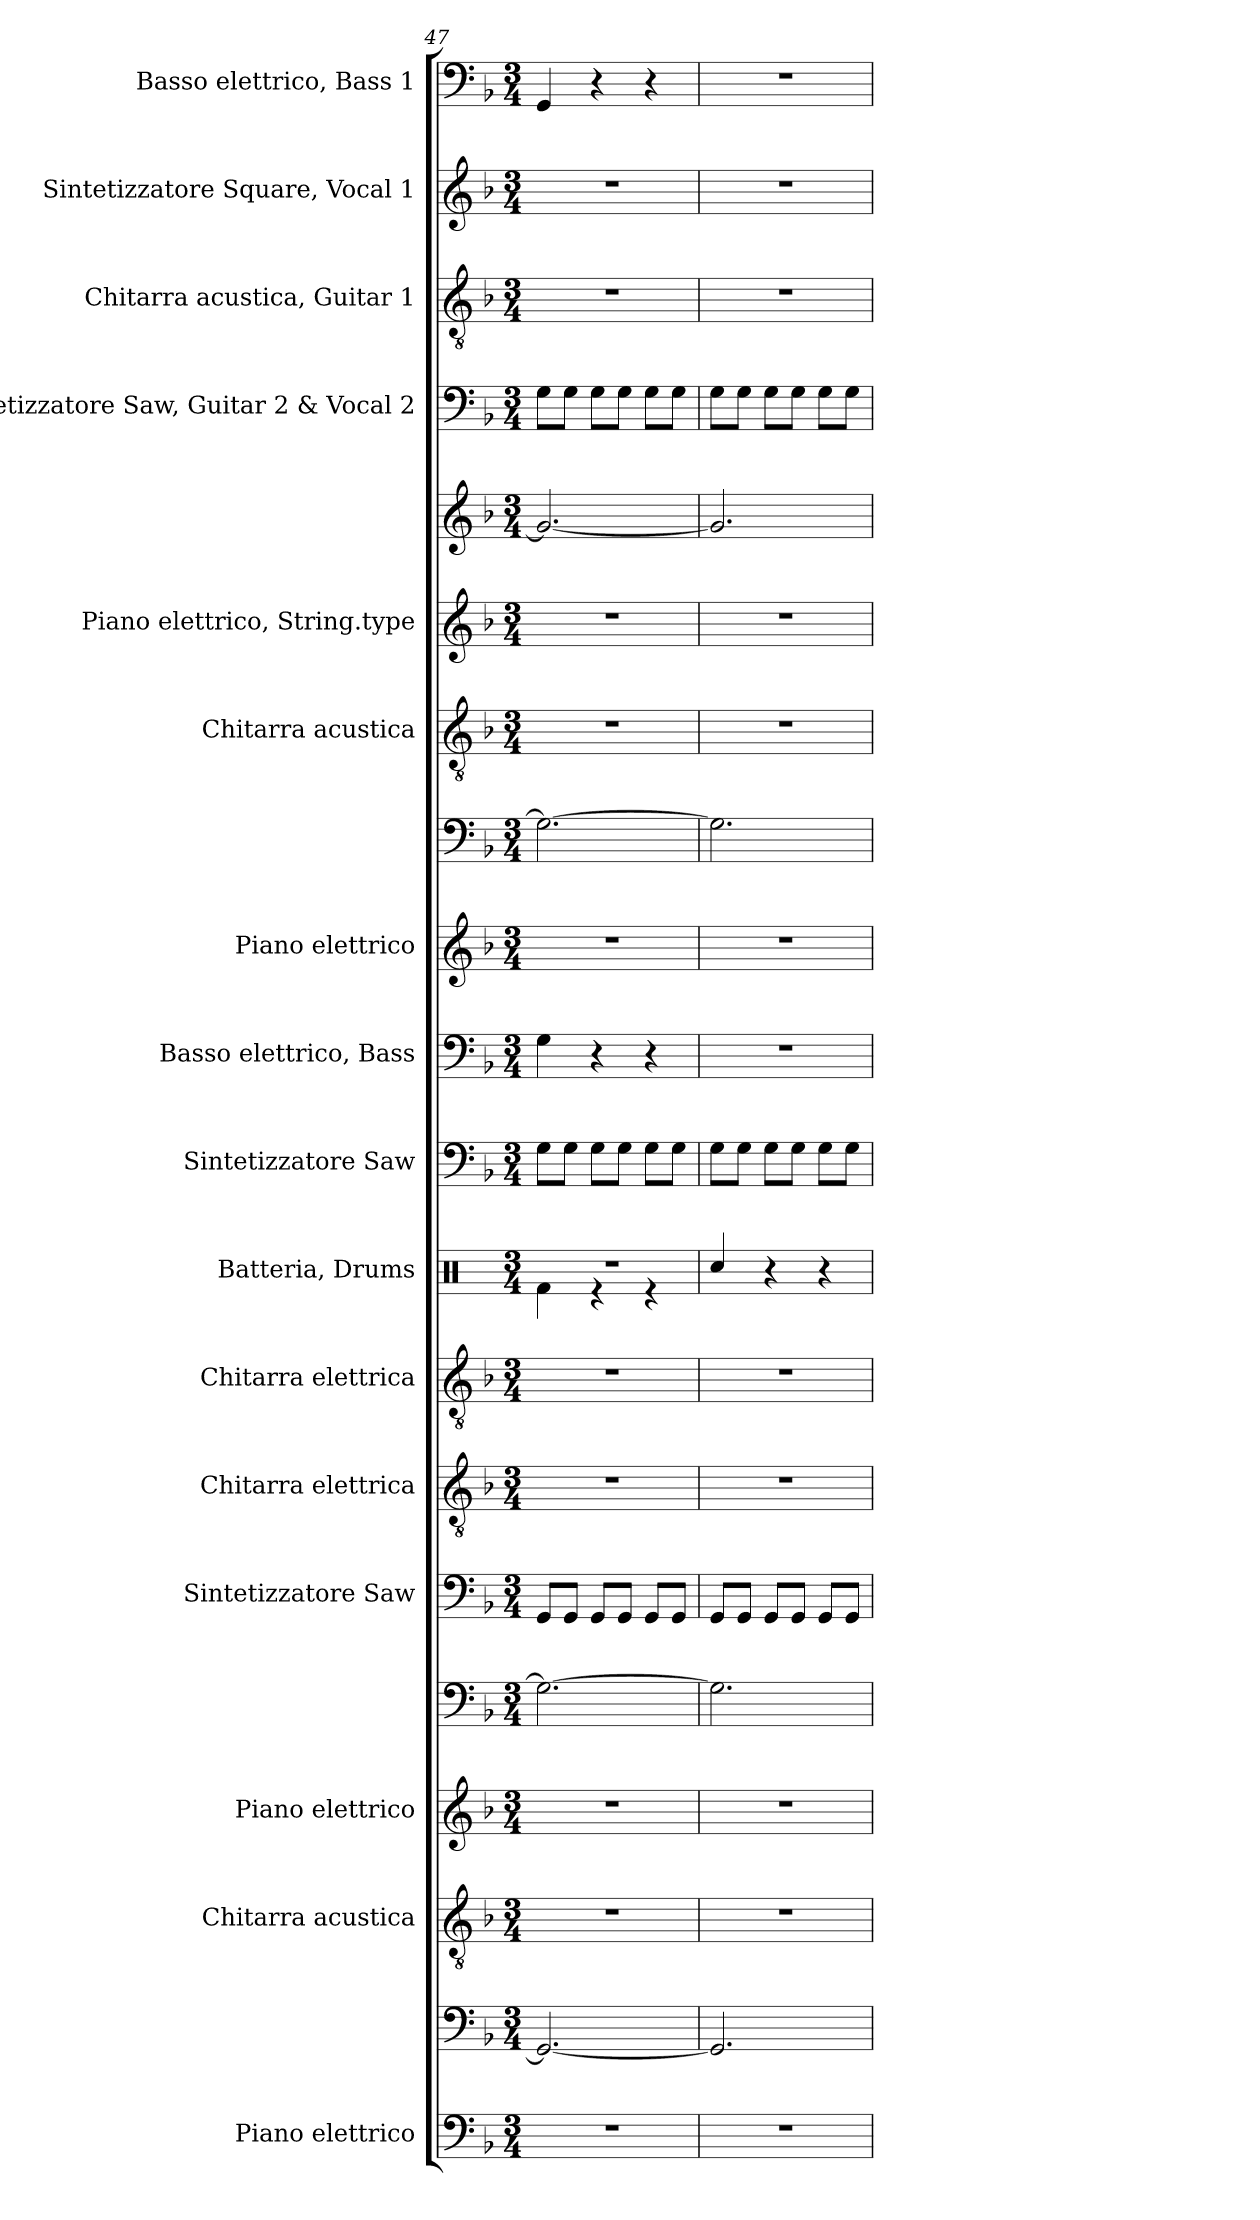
**kern	**kern	**kern	**kern	**kern	**kern	**kern	**kern	**kern	**kern	**kern	**kern	**kern	**kern	**kern	**kern	**kern	**kern	**kern	**kern
*part16	*part16	*part15	*part14	*part14	*part13	*part12	*part11	*part10	*part9	*part8	*part7	*part7	*part6	*part5	*part5	*part4	*part3	*part2	*part1
*staff20	*staff19	*staff18	*staff17	*staff16	*staff15	*staff14	*staff13	*staff12	*staff11	*staff10	*staff9	*staff8	*staff7	*staff6	*staff5	*staff4	*staff3	*staff2	*staff1
*I"Piano elettrico	*	*I"Chitarra acustica	*I"Piano elettrico	*	*I"Sintetizzatore Saw	*I"Chitarra elettrica	*I"Chitarra elettrica	*I"Batteria,  Drums	*I"Sintetizzatore Saw	*I"Basso elettrico,  Bass	*I"Piano elettrico	*	*I"Chitarra acustica	*I"Piano elettrico,  String.type	*	*I"Sintetizzatore Saw,  Guitar 2 &amp; Vocal 2	*I"Chitarra acustica,  Guitar 1	*I"Sintetizzatore Square,  Vocal 1	*I"Basso elettrico,  Bass 1
*	*	*	*	*	*I'Sint.	*I'Chit. el.	*I'Chit. el.	*I'Batt.	*I'Sint.	*I'B. el.	*	*	*	*	*	*I'Sint.	*	*I'Sint.	*I'B. el.
*clefF4	*clefF4	*clefGv2	*clefG2	*clefF4	*clefF4	*clefGv2	*clefGv2	*clefX	*clefF4	*clefF4	*clefG2	*clefF4	*clefGv2	*clefG2	*clefG2	*clefF4	*clefGv2	*clefG2	*clefF4
*	*	*	*	*	*	*	*	*	*	*ITrd7c12	*	*	*	*	*	*	*	*	*ITrd7c12
*k[b-]	*k[b-]	*k[b-]	*k[b-]	*k[b-]	*k[b-]	*k[b-]	*k[b-]	*k[]	*k[b-]	*k[b-]	*k[b-]	*k[b-]	*k[b-]	*k[b-]	*k[b-]	*k[b-]	*k[b-]	*k[b-]	*k[b-]
*M3/4	*M3/4	*M3/4	*M3/4	*M3/4	*M3/4	*M3/4	*M3/4	*M3/4	*M3/4	*M3/4	*M3/4	*M3/4	*M3/4	*M3/4	*M3/4	*M3/4	*M3/4	*M3/4	*M3/4
=47	=47	=47	=47	=47	=47	=47	=47	=47	=47	=47	=47	=47	=47	=47	=47	=47	=47	=47	=47
*	*	*	*	*	*	*	*	*^	*	*	*	*	*	*	*	*	*	*	*
2.r	2.GG/_	2.r	2.r	2.G\_	8GG/L	2.r	2.r	2.r	4Rf\	8G\L	4GG\	2.r	2.G\_	2.r	2.r	2.g/_	8G\L	2.r	2.r	4GGG/
.	.	.	.	.	8GG/J	.	.	.	.	8G\J	.	.	.	.	.	.	8G\J	.	.	.
.	.	.	.	.	8GG/L	.	.	.	4r	8G\L	4r	.	.	.	.	.	8G\L	.	.	4r
.	.	.	.	.	8GG/J	.	.	.	.	8G\J	.	.	.	.	.	.	8G\J	.	.	.
.	.	.	.	.	8GG/L	.	.	.	4r	8G\L	4r	.	.	.	.	.	8G\L	.	.	4r
.	.	.	.	.	8GG/J	.	.	.	.	8G\J	.	.	.	.	.	.	8G\J	.	.	.
*	*	*	*	*	*	*	*	*v	*v	*	*	*	*	*	*	*	*	*	*	*
=48	=48	=48	=48	=48	=48	=48	=48	=48	=48	=48	=48	=48	=48	=48	=48	=48	=48	=48	=48
2.r	2.GG/]	2.r	2.r	2.G\]	8GG/L	2.r	2.r	4Rcc/	8G\L	2.r	2.r	2.G\]	2.r	2.r	2.g/]	8G\L	2.r	2.r	2.r
.	.	.	.	.	8GG/J	.	.	.	8G\J	.	.	.	.	.	.	8G\J	.	.	.
.	.	.	.	.	8GG/L	.	.	4r	8G\L	.	.	.	.	.	.	8G\L	.	.	.
.	.	.	.	.	8GG/J	.	.	.	8G\J	.	.	.	.	.	.	8G\J	.	.	.
.	.	.	.	.	8GG/L	.	.	4r	8G\L	.	.	.	.	.	.	8G\L	.	.	.
.	.	.	.	.	8GG/J	.	.	.	8G\J	.	.	.	.	.	.	8G\J	.	.	.
=	=	=	=	=	=	=	=	=	=	=	=	=	=	=	=	=	=	=	=
*-	*-	*-	*-	*-	*-	*-	*-	*-	*-	*-	*-	*-	*-	*-	*-	*-	*-	*-	*-
